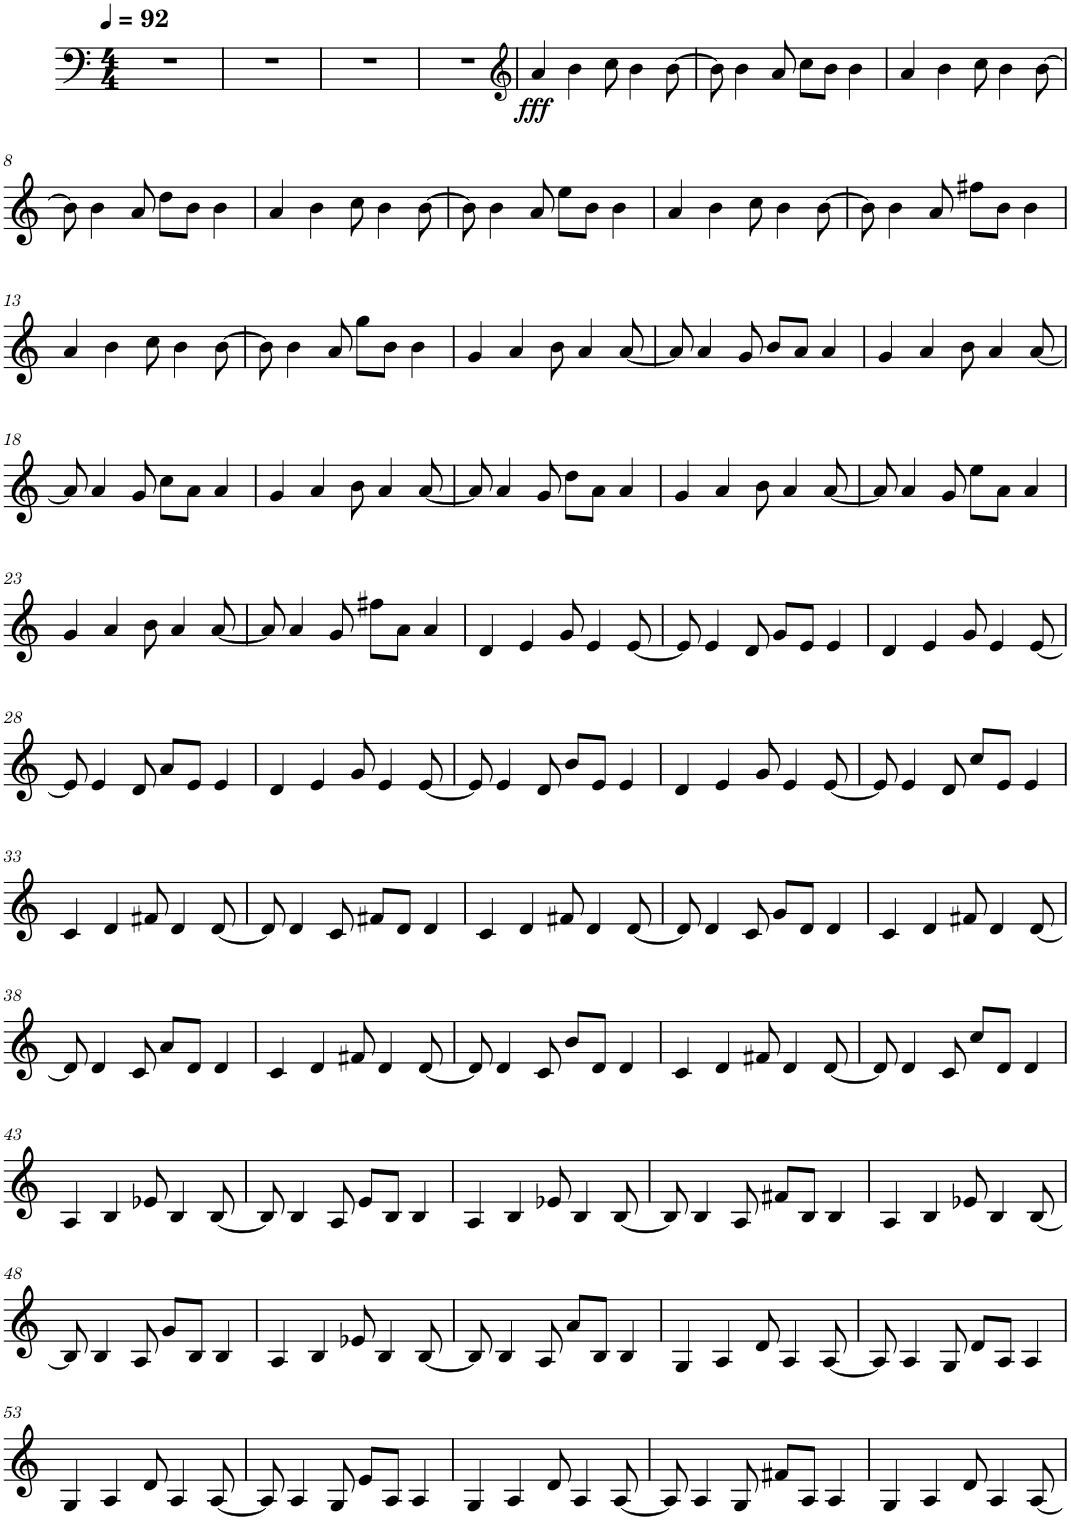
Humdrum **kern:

**kern	**dynam
*part1	*part1
*staff1	*staff1
*I"Violoncelo	*
*I'Vc.	*
*clefF4	*
*k[]	*
*M4/4	*
*MM92	*
=1	=1
1r	.
=2	=2
1r	.
=3	=3
1r	.
=4	=4
1r	.
=5	=5
*clefG2	*
!	!LO:DY:b
4a/	fff
4b\	.
8cc\	.
4b\	.
[8b\	.
=6	=6
8b\]	.
4b\	.
8a/	.
8cc\L	.
8b\J	.
4b\	.
=7	=7
4a/	.
4b\	.
8cc\	.
4b\	.
[8b\	.
!!LO:LB:g=z
=8	=8
8b\]	.
4b\	.
8a/	.
8dd\L	.
8b\J	.
4b\	.
=9	=9
4a/	.
4b\	.
8cc\	.
4b\	.
[8b\	.
=10	=10
8b\]	.
4b\	.
8a/	.
8ee\L	.
8b\J	.
4b\	.
=11	=11
4a/	.
4b\	.
8cc\	.
4b\	.
[8b\	.
=12	=12
8b\]	.
4b\	.
8a/	.
8ff#X\L	.
8b\J	.
4b\	.
!!LO:LB:g=z
=13	=13
4a/	.
4b\	.
8cc\	.
4b\	.
[8b\	.
=14	=14
8b\]	.
4b\	.
8a/	.
8gg\L	.
8b\J	.
4b\	.
=15	=15
4g/	.
4a/	.
8b\	.
4a/	.
[8a/	.
=16	=16
8a/]	.
4a/	.
8g/	.
8b/L	.
8a/J	.
4a/	.
=17	=17
4g/	.
4a/	.
8b\	.
4a/	.
[8a/	.
!!LO:LB:g=z
=18	=18
8a/]	.
4a/	.
8g/	.
8cc\L	.
8a\J	.
4a/	.
=19	=19
4g/	.
4a/	.
8b\	.
4a/	.
[8a/	.
=20	=20
8a/]	.
4a/	.
8g/	.
8dd\L	.
8a\J	.
4a/	.
=21	=21
4g/	.
4a/	.
8b\	.
4a/	.
[8a/	.
=22	=22
8a/]	.
4a/	.
8g/	.
8ee\L	.
8a\J	.
4a/	.
!!LO:LB:g=z
=23	=23
4g/	.
4a/	.
8b\	.
4a/	.
[8a/	.
=24	=24
8a/]	.
4a/	.
8g/	.
8ff#X\L	.
8a\J	.
4a/	.
=25	=25
4d/	.
4e/	.
8g/	.
4e/	.
[8e/	.
=26	=26
8e/]	.
4e/	.
8d/	.
8g/L	.
8e/J	.
4e/	.
=27	=27
4d/	.
4e/	.
8g/	.
4e/	.
[8e/	.
!!LO:LB:g=z
=28	=28
8e/]	.
4e/	.
8d/	.
8a/L	.
8e/J	.
4e/	.
=29	=29
4d/	.
4e/	.
8g/	.
4e/	.
[8e/	.
=30	=30
8e/]	.
4e/	.
8d/	.
8b/L	.
8e/J	.
4e/	.
=31	=31
4d/	.
4e/	.
8g/	.
4e/	.
[8e/	.
=32	=32
8e/]	.
4e/	.
8d/	.
8cc/L	.
8e/J	.
4e/	.
!!LO:LB:g=z
=33	=33
4c/	.
4d/	.
8f#X/	.
4d/	.
[8d/	.
=34	=34
8d/]	.
4d/	.
8c/	.
8f#X/L	.
8d/J	.
4d/	.
=35	=35
4c/	.
4d/	.
8f#X/	.
4d/	.
[8d/	.
=36	=36
8d/]	.
4d/	.
8c/	.
8g/L	.
8d/J	.
4d/	.
=37	=37
4c/	.
4d/	.
8f#X/	.
4d/	.
[8d/	.
!!LO:LB:g=z
=38	=38
8d/]	.
4d/	.
8c/	.
8a/L	.
8d/J	.
4d/	.
=39	=39
4c/	.
4d/	.
8f#X/	.
4d/	.
[8d/	.
=40	=40
8d/]	.
4d/	.
8c/	.
8b/L	.
8d/J	.
4d/	.
=41	=41
4c/	.
4d/	.
8f#X/	.
4d/	.
[8d/	.
=42	=42
8d/]	.
4d/	.
8c/	.
8cc/L	.
8d/J	.
4d/	.
!!LO:LB:g=z
=43	=43
4A/	.
4B/	.
8e-X/	.
4B/	.
[8B/	.
=44	=44
8B/]	.
4B/	.
8A/	.
8e/L	.
8B/J	.
4B/	.
=45	=45
4A/	.
4B/	.
8e-X/	.
4B/	.
[8B/	.
=46	=46
8B/]	.
4B/	.
8A/	.
8f#X/L	.
8B/J	.
4B/	.
=47	=47
4A/	.
4B/	.
8e-X/	.
4B/	.
[8B/	.
!!LO:LB:g=z
=48	=48
8B/]	.
4B/	.
8A/	.
8g/L	.
8B/J	.
4B/	.
=49	=49
4A/	.
4B/	.
8e-X/	.
4B/	.
[8B/	.
=50	=50
8B/]	.
4B/	.
8A/	.
8a/L	.
8B/J	.
4B/	.
=51	=51
4G/	.
4A/	.
8d/	.
4A/	.
[8A/	.
=52	=52
8A/]	.
4A/	.
8G/	.
8d/L	.
8A/J	.
4A/	.
!!LO:LB:g=z
=53	=53
4G/	.
4A/	.
8d/	.
4A/	.
[8A/	.
=54	=54
8A/]	.
4A/	.
8G/	.
8e/L	.
8A/J	.
4A/	.
=55	=55
4G/	.
4A/	.
8d/	.
4A/	.
[8A/	.
=56	=56
8A/]	.
4A/	.
8G/	.
8f#X/L	.
8A/J	.
4A/	.
=57	=57
4G/	.
4A/	.
8d/	.
4A/	.
[8A/	.
=	=
*-	*-
